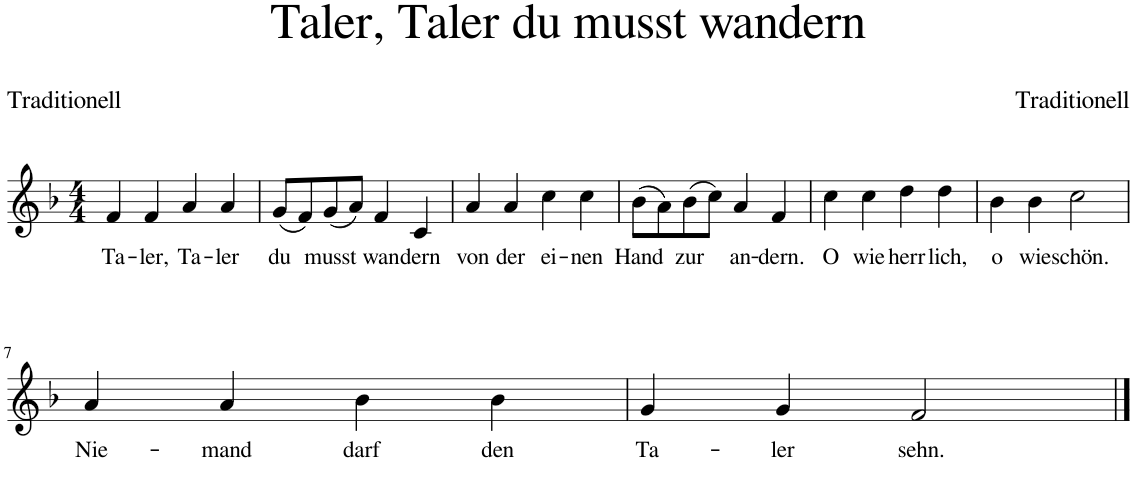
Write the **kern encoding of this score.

**kern	**text
*part1	*part1
*staff1	*staff1
*I"Piano	*
*I'Pno	*
*clefG2	*
*k[b-]	*
*M4/4	*
=1	=1
!	!LO:LY:b
4f/	Ta-
!	!LO:LY:b
4f/	ler,
!	!LO:LY:b
4a/	Ta-
!	!LO:LY:b
4a/	ler
=2	=2
!	!LO:LY:b
(8g/L	du
8f/)	.
!	!LO:LY:b
(8g/	musst
8a/J)	.
!	!LO:LY:b
4f/	wan-
!	!LO:LY:b
4c/	dern
=3	=3
!	!LO:LY:b
4a/	von
!	!LO:LY:b
4a/	der
!	!LO:LY:b
4cc\	ei-
!	!LO:LY:b
4cc\	nen
=4	=4
!	!LO:LY:b
(8b-\L	Hand
8a\)	.
!	!LO:LY:b
(8b-\	zur
8cc\J)	.
!	!LO:LY:b
4a/	an-
!	!LO:LY:b
4f/	dern.
=5	=5
!	!LO:LY:b
4cc\	O
!	!LO:LY:b
4cc\	wie
!	!LO:LY:b
4dd\	herr-
!	!LO:LY:b
4dd\	lich,
=6	=6
!	!LO:LY:b
4b-\	o
!	!LO:LY:b
4b-\	wie
!	!LO:LY:b
2cc\	schön.
!!LO:LB:g=z
=7	=7
!	!LO:LY:b
4a/	Nie-
!	!LO:LY:b
4a/	mand
!	!LO:LY:b
4b-\	darf
!	!LO:LY:b
4b-\	den
=8	=8
!	!LO:LY:b
4g/	Ta-
!	!LO:LY:b
4g/	ler
!	!LO:LY:b
2f/	sehn.
==	==
*-	*-
